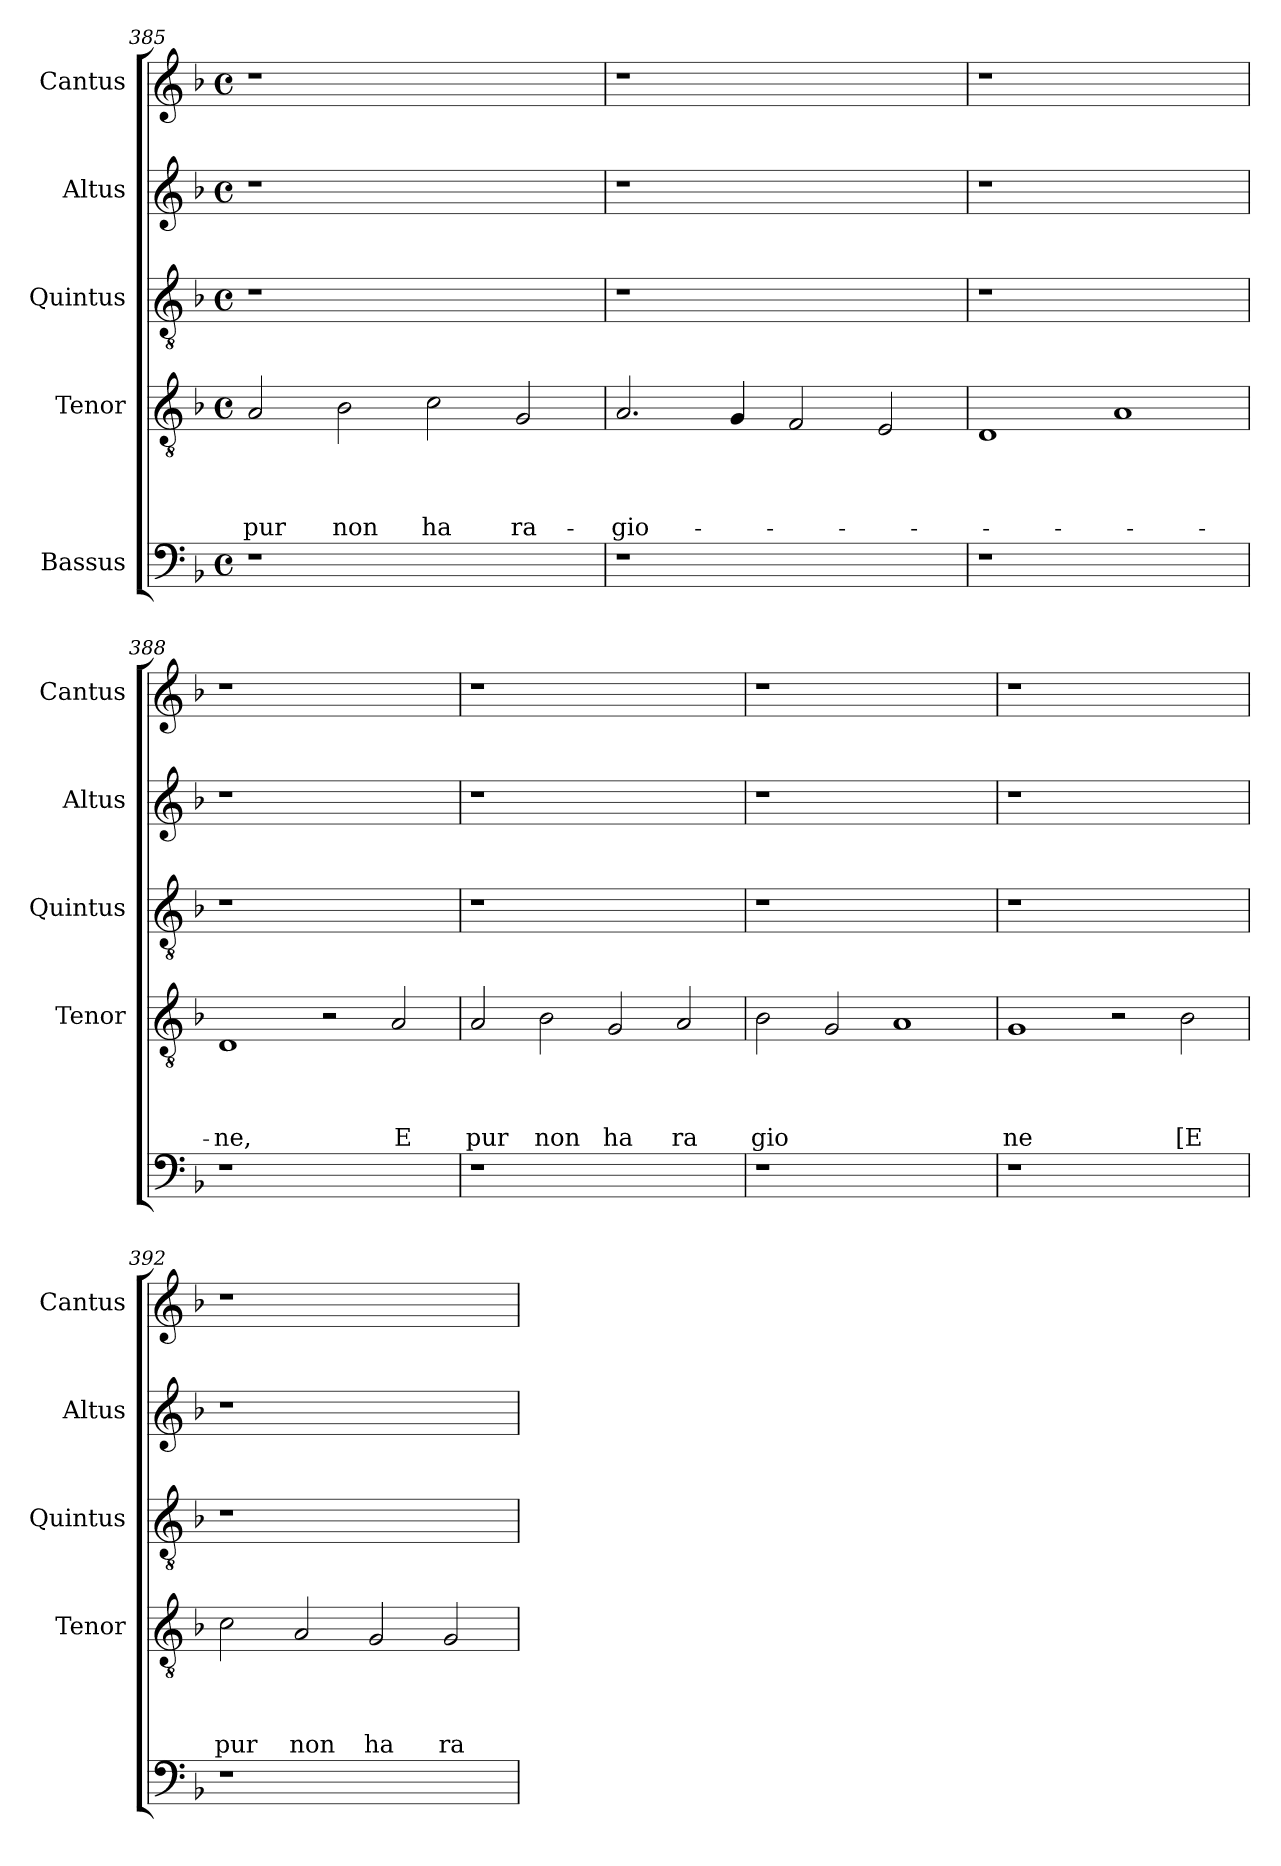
**kern	**kern	**text	**text	**text	**text	**kern	**kern	**kern
*part5	*part4	*part4	*part4	*part4	*part4	*part3	*part2	*part1
*staff5	*staff4	*staff4	*staff4	*staff4	*staff4	*staff3	*staff2	*staff1
*I"Bassus	*I"Tenor	*	*	*	*	*I"Quintus	*I"Altus	*I"Cantus
*	*I'Tenor	*	*	*	*	*I'Quintus	*I'Altus	*I'Cantus
*clefF4	*clefGv2	*	*	*	*	*clefGv2	*clefG2	*clefG2
*k[b-]	*k[b-]	*	*	*	*	*k[b-]	*k[b-]	*k[b-]
*F:	*F:	*	*	*	*	*F:	*F:	*F:
*M4/4	*M4/4	*	*	*	*	*M4/4	*M4/4	*M4/4
*met(c)	*met(c)	*	*	*	*	*met(c)	*met(c)	*met(c)
=385	=385	=385	=385	=385	=385	=385	=385	=385
!	!	!	!	!	!LO:LY:b	!	!	!
1r	2A/	.	.	.	pur	1r	1r	1r
!	!	!	!	!	!LO:LY:b	!	!	!
.	2B-\	.	.	.	non	.	.	.
!	!	!	!	!	!LO:LY:b	!	!	!
1ryy	2c\	.	.	.	ha	1ryy	1ryy	1ryy
!	!	!	!	!	!LO:LY:b	!	!	!
.	2G/	.	.	.	ra-	.	.	.
=386	=386	=386	=386	=386	=386	=386	=386	=386
!	!	!	!	!	!LO:LY:b	!	!	!
1r	2.A/	.	.	.	-gio-	1r	1r	1r
.	4G/	.	.	.	.	.	.	.
1ryy	2F/	.	.	.	.	1ryy	1ryy	1ryy
.	2E/	.	.	.	.	.	.	.
=387	=387	=387	=387	=387	=387	=387	=387	=387
1r	1D	.	.	.	.	1r	1r	1r
1ryy	1A	.	.	.	.	1ryy	1ryy	1ryy
!!LO:LB:g=z
=388	=388	=388	=388	=388	=388	=388	=388	=388
!	!	!	!	!	!LO:LY:b	!	!	!
1r	1D	.	.	.	-ne,	1r	1r	1r
1ryy	2r	.	.	.	.	1ryy	1ryy	1ryy
!	!	!	!	!	!LO:LY:b	!	!	!
.	2A/	.	.	.	E	.	.	.
=389	=389	=389	=389	=389	=389	=389	=389	=389
!	!	!	!	!	!LO:LY:b	!	!	!
1r	2A/	.	.	.	pur	1r	1r	1r
!	!	!	!	!	!LO:LY:b	!	!	!
.	2B-\	.	.	.	non	.	.	.
!	!	!	!	!	!LO:LY:b	!	!	!
1ryy	2G/	.	.	.	ha	1ryy	1ryy	1ryy
!	!	!	!	!	!LO:LY:b	!	!	!
.	2A/	.	.	.	ra	.	.	.
=390	=390	=390	=390	=390	=390	=390	=390	=390
!	!	!	!	!	!LO:LY:b	!	!	!
1r	2B-\	.	.	.	gio	1r	1r	1r
.	2G/	.	.	.	.	.	.	.
1ryy	1A	.	.	.	.	1ryy	1ryy	1ryy
=391	=391	=391	=391	=391	=391	=391	=391	=391
!	!	!	!	!	!LO:LY:b	!	!	!
1r	1G	.	.	.	ne	1r	1r	1r
1ryy	2r	.	.	.	.	1ryy	1ryy	1ryy
!	!	!	!	!	!LO:LY:b	!	!	!
.	2B-\	.	.	.	[E	.	.	.
=392	=392	=392	=392	=392	=392	=392	=392	=392
!	!	!	!	!	!LO:LY:b	!	!	!
1r	2c\	.	.	.	pur	1r	1r	1r
!	!	!	!	!	!LO:LY:b	!	!	!
.	2A/	.	.	.	non	.	.	.
!	!	!	!	!	!LO:LY:b	!	!	!
1ryy	2G/	.	.	.	ha	1ryy	1ryy	1ryy
!	!	!	!	!	!LO:LY:b	!	!	!
.	2G/	.	.	.	ra	.	.	.
=	=	=	=	=	=	=	=	=
*-	*-	*-	*-	*-	*-	*-	*-	*-
